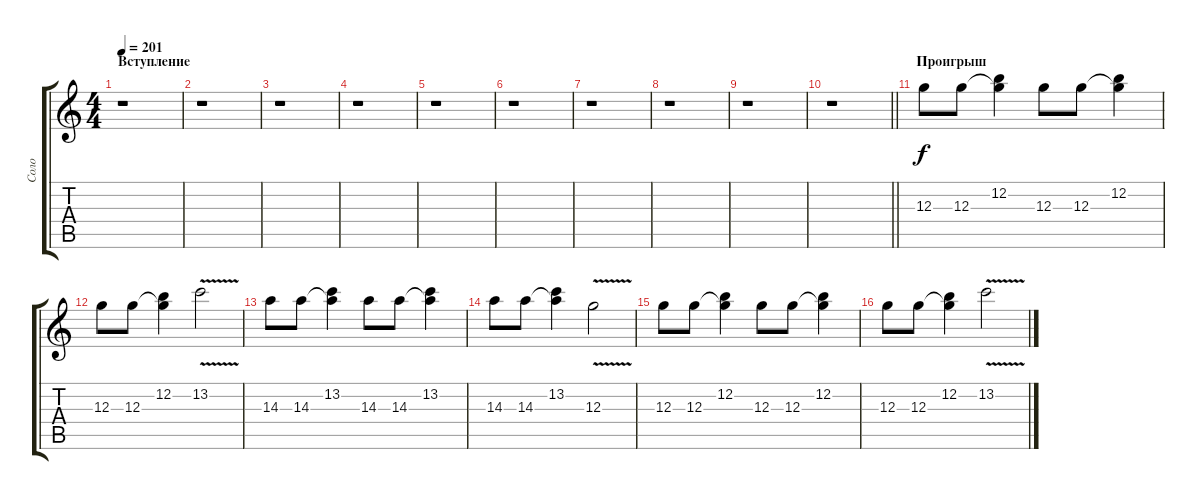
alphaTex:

\track ("Соло" "Соло") {instrument overdrivenguitar}
\staff {score tabs}
\tuning (E4 B3 G3 D3 A2 E2) {hide}
\ts (4 4)
\section ("" "Вступление")
\tempo 201
\clef g2
\ks c
r.1{dy f instrument overdrivenguitar} |
r.1 |
r.1 |
r.1 |
r.1 |
r.1 |
r.1 |
r.1 |
r.1 |
\barLineRight lightlight
r.1 |
\section ("" "Проигрыш")
12.3.8 12.3.8 (12.2 12.3{t}).4 12.3.8 12.3.8 (12.2 12.3{t}).4 |
12.3.8 12.3.8 (12.2 12.3{t}).4 13.2{v}.2 |
14.3.8 14.3.8 (13.2 14.3{t}).4 14.3.8 14.3.8 (13.2 14.3{t}).4 |
14.3.8 14.3.8 (13.2 14.3{t}).4 12.3{v}.2 |
12.3.8 12.3.8 (12.2 12.3{t}).4 12.3.8 12.3.8 (12.2 12.3{t}).4 |
12.3.8 12.3.8 (12.2 12.3{t}).4 13.2{v}.2
